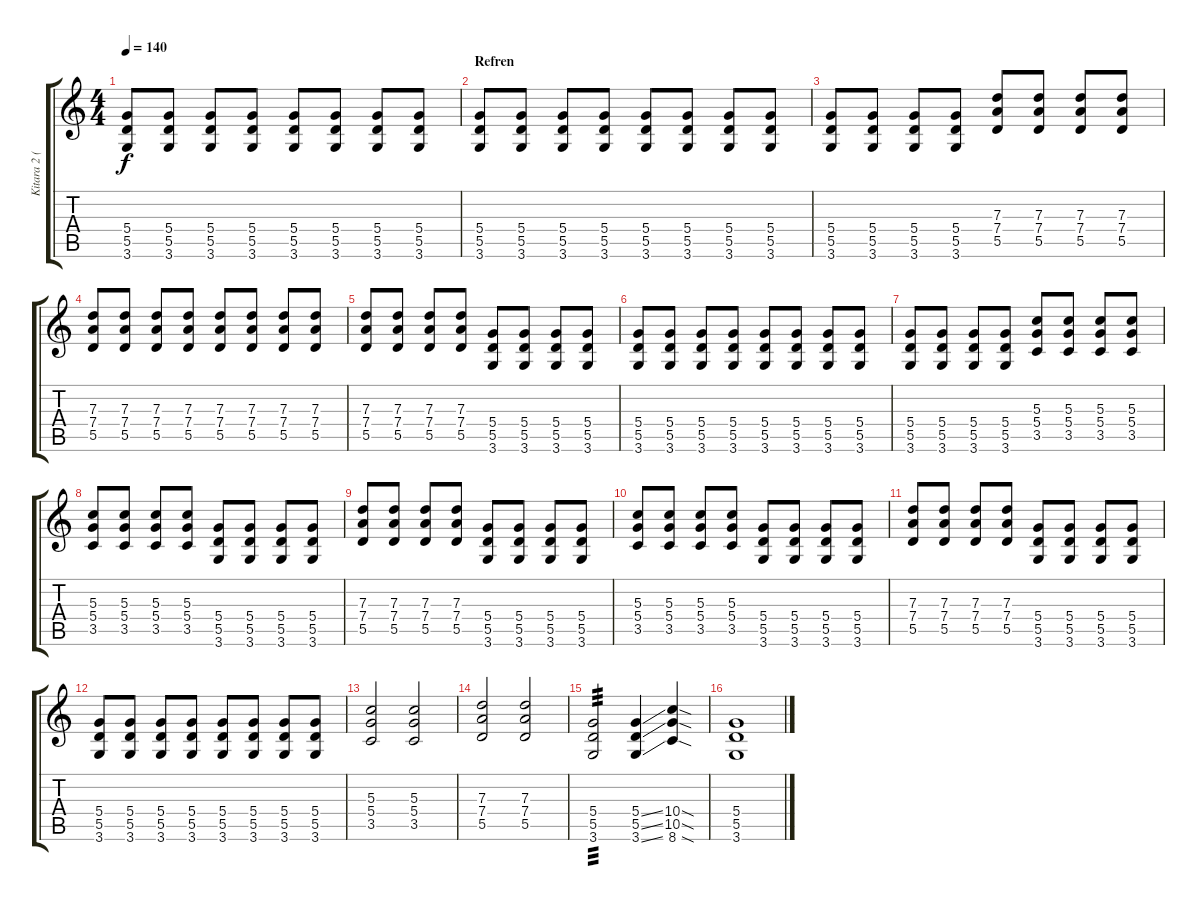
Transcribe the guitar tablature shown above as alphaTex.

\track ("Kitara 2 (Solo)" "Kitara 2 (") {instrument overdrivenguitar}
\staff {score tabs}
\tuning (E4 B3 G3 D3 A2 E2) {hide}
\ts (4 4)
\tempo 140
\clef g2
\ks c
(5.4 5.5 3.6).8{dy f} (5.4 5.5 3.6).8 (5.4 5.5 3.6).8 (5.4 5.5 3.6).8 (5.4 5.5 3.6).8 (5.4 5.5 3.6).8 (5.4 5.5 3.6).8 (5.4 5.5 3.6).8 |
\section ("" "Refren")
(5.4 5.5 3.6).8 (5.4 5.5 3.6).8 (5.4 5.5 3.6).8 (5.4 5.5 3.6).8 (5.4 5.5 3.6).8 (5.4 5.5 3.6).8 (5.4 5.5 3.6).8 (5.4 5.5 3.6).8 |
(5.4 5.5 3.6).8 (5.4 5.5 3.6).8 (5.4 5.5 3.6).8 (5.4 5.5 3.6).8 (7.3 7.4 5.5).8 (7.3 7.4 5.5).8 (7.3 7.4 5.5).8 (7.3 7.4 5.5).8 |
(7.3 7.4 5.5).8 (7.3 7.4 5.5).8 (7.3 7.4 5.5).8 (7.3 7.4 5.5).8 (7.3 7.4 5.5).8 (7.3 7.4 5.5).8 (7.3 7.4 5.5).8 (7.3 7.4 5.5).8 |
(7.3 7.4 5.5).8 (7.3 7.4 5.5).8 (7.3 7.4 5.5).8 (7.3 7.4 5.5).8 (5.4 5.5 3.6).8 (5.4 5.5 3.6).8 (5.4 5.5 3.6).8 (5.4 5.5 3.6).8 |
(5.4 5.5 3.6).8 (5.4 5.5 3.6).8 (5.4 5.5 3.6).8 (5.4 5.5 3.6).8 (5.4 5.5 3.6).8 (5.4 5.5 3.6).8 (5.4 5.5 3.6).8 (5.4 5.5 3.6).8 |
(5.4 5.5 3.6).8 (5.4 5.5 3.6).8 (5.4 5.5 3.6).8 (5.4 5.5 3.6).8 (5.3 5.4 3.5).8 (5.3 5.4 3.5).8 (5.3 5.4 3.5).8 (5.3 5.4 3.5).8 |
(5.3 5.4 3.5).8 (5.3 5.4 3.5).8 (5.3 5.4 3.5).8 (5.3 5.4 3.5).8 (5.4 5.5 3.6).8 (5.4 5.5 3.6).8 (5.4 5.5 3.6).8 (5.4 5.5 3.6).8 |
(7.3 7.4 5.5).8 (7.3 7.4 5.5).8 (7.3 7.4 5.5).8 (7.3 7.4 5.5).8 (5.4 5.5 3.6).8 (5.4 5.5 3.6).8 (5.4 5.5 3.6).8 (5.4 5.5 3.6).8 |
(5.3 5.4 3.5).8 (5.3 5.4 3.5).8 (5.3 5.4 3.5).8 (5.3 5.4 3.5).8 (5.4 5.5 3.6).8 (5.4 5.5 3.6).8 (5.4 5.5 3.6).8 (5.4 5.5 3.6).8 |
(7.3 7.4 5.5).8 (7.3 7.4 5.5).8 (7.3 7.4 5.5).8 (7.3 7.4 5.5).8 (5.4 5.5 3.6).8 (5.4 5.5 3.6).8 (5.4 5.5 3.6).8 (5.4 5.5 3.6).8 |
(5.4 5.5 3.6).8 (5.4 5.5 3.6).8 (5.4 5.5 3.6).8 (5.4 5.5 3.6).8 (5.4 5.5 3.6).8 (5.4 5.5 3.6).8 (5.4 5.5 3.6).8 (5.4 5.5 3.6).8 |
(5.3 5.4 3.5).2 (5.3 5.4 3.5).2 |
(7.3 7.4 5.5).2 (7.3 7.4 5.5).2 |
(5.4 5.5 3.6).2{tp 3} (5.4{ss} 5.5{ss} 3.6{ss}).4 (10.4{sod} 10.5{sod} 8.6{sod}).4 |
(5.4 5.5 3.6).1
